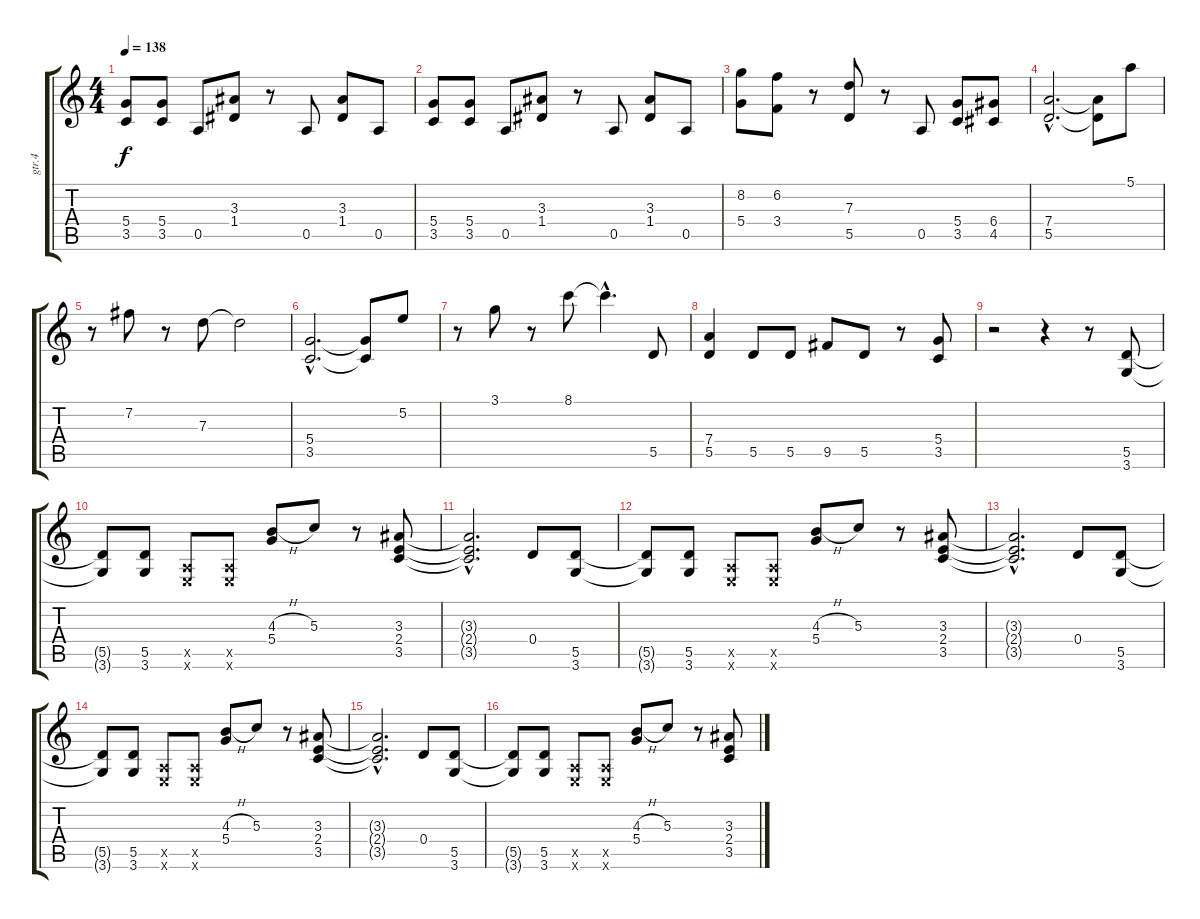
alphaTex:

\track ("gtr.4" "gtr.4") {instrument distortionguitar}
\staff {score tabs}
\tuning (E4 B3 G3 D3 A2 E2) {hide}
\ts (4 4)
\tempo 138
\clef g2
\ks c
(5.4 3.5).8{dy f} (5.4 3.5).8 0.5.8 (3.3 1.4).8 r.8 0.5.8 (3.3 1.4).8 0.5.8 |
(5.4 3.5).8 (5.4 3.5).8 0.5.8 (3.3 1.4).8 r.8 0.5.8 (3.3 1.4).8 0.5.8 |
(8.2 5.4).8 (6.2 3.4).8 r.8 (7.3 5.5).8 r.8 0.5.8 (5.4 3.5).8 (6.4 4.5).8 |
(7.4{hac} 5.5{hac}).2{d} (7.4{t} 5.5{t}).8 5.1.8 |
r.8 7.2.8 r.8 7.3.8 7.3{t}.2 |
(5.4{hac} 3.5{hac}).2{d} (5.4{t} 3.5{t}).8 5.2.8 |
r.8 3.1.8 r.8 8.1.8 8.1{hac t}.4{d} 5.5.8 |
(7.4 5.5).4 5.5.8 5.5.8 9.5.8 5.5.8 r.8 (5.4 3.5).8 |
r.2 r.4 r.8 (5.5 3.6).8 |
(5.5{t} 3.6{t}).8 (5.5 3.6).8 (0.5{x} 0.6{x}).8 (0.5{x} 0.6{x}).8 (4.3{h} 5.4).8 5.3.8 r.8 (3.3 2.4 3.5).8 |
(3.3{hac t} 2.4{hac t} 3.5{hac t}).2{d} 0.4.8 (5.5 3.6).8 |
(5.5{t} 3.6{t}).8 (5.5 3.6).8 (0.5{x} 0.6{x}).8 (0.5{x} 0.6{x}).8 (4.3{h} 5.4).8 5.3.8 r.8 (3.3 2.4 3.5).8 |
(3.3{hac t} 2.4{hac t} 3.5{hac t}).2{d} 0.4.8 (5.5 3.6).8 |
(5.5{t} 3.6{t}).8 (5.5 3.6).8 (0.5{x} 0.6{x}).8 (0.5{x} 0.6{x}).8 (4.3{h} 5.4).8 5.3.8 r.8 (3.3 2.4 3.5).8 |
(3.3{hac t} 2.4{hac t} 3.5{hac t}).2{d} 0.4.8 (5.5 3.6).8 |
(5.5{t} 3.6{t}).8 (5.5 3.6).8 (0.5{x} 0.6{x}).8 (0.5{x} 0.6{x}).8 (4.3{h} 5.4).8 5.3.8 r.8 (3.3 2.4 3.5).8
